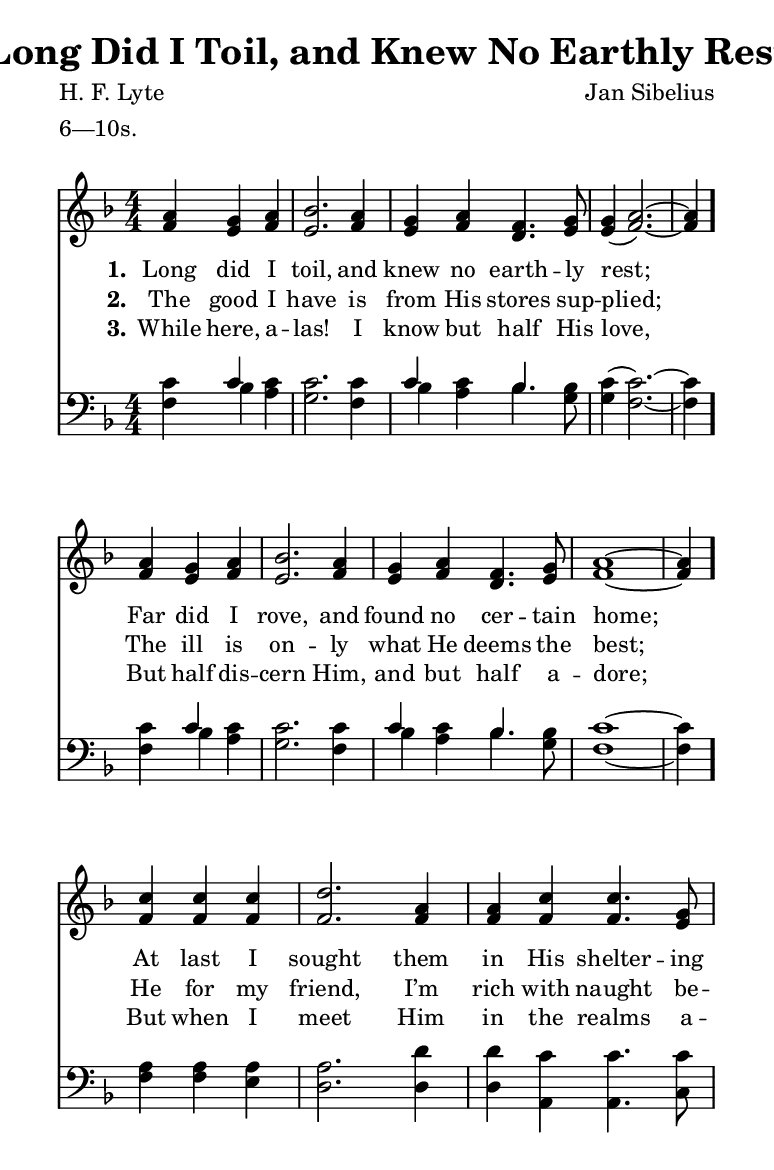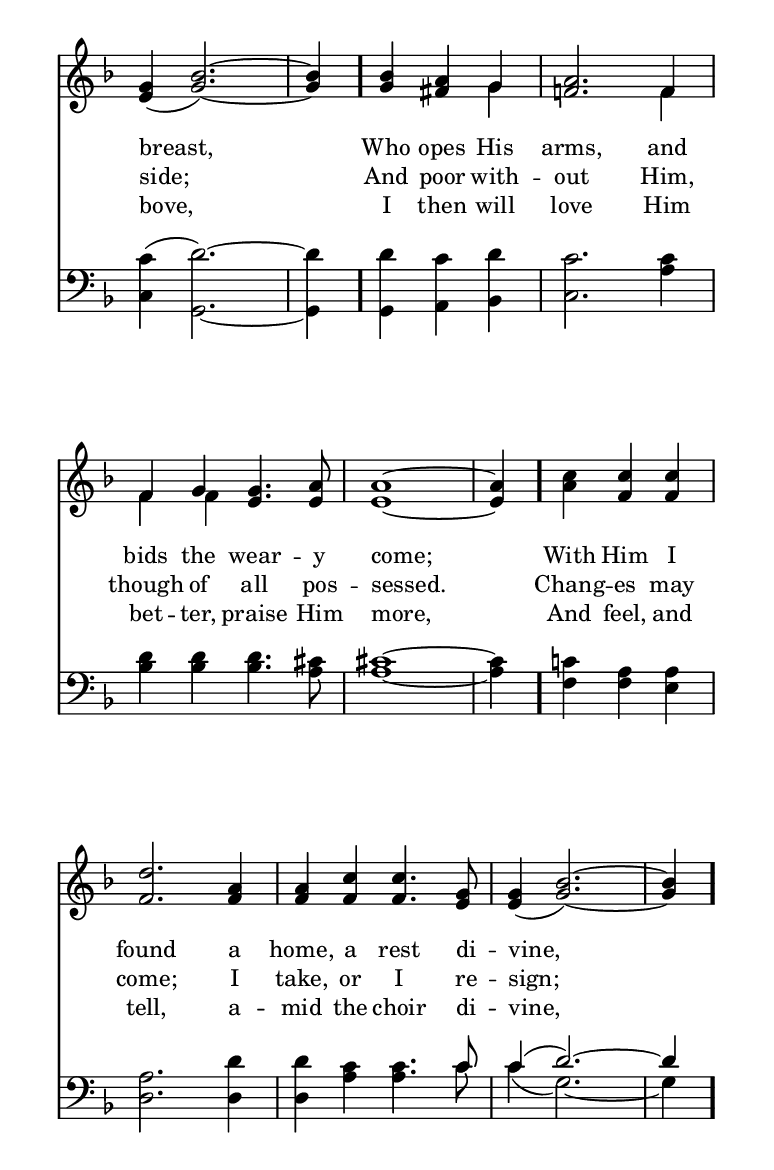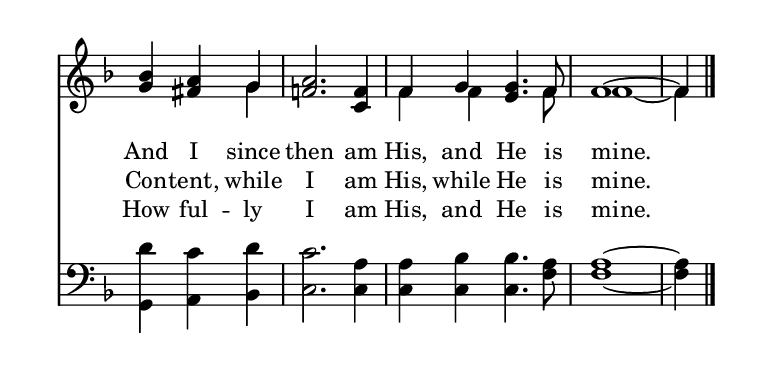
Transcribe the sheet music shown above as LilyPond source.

\include "common/global.ily"
\paper {
  \include "common/paper.ily"
  ragged-last-bottom = ##t
  system-count = #(cond (is-eogsized 5) (#t #f))
  page-count = #(cond (is-eogsized 2) (#t #f))
}

\header{
  hymnnumber = "173"
  title = "Long Did I Toil, and Knew No Earthly Rest"
  tunename = "Finlandia"
  meter = "6—10s."
  poet = "H. F. Lyte"
  composer = "Jan Sibelius"
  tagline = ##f
}

global = {
  \include "common/overrides.ily"
  \override Staff.TimeSignature.style = #'numbered
  \time 4/4
  \override Score.MetronomeMark.transparent = ##t % hide all fermata changes too
  \tempo 4=100
  \key f \major
  \partial 2.
  \autoBeamOff
}

patternA = { c4 c4 c4 | c2. c4 | c4 c4 c4. c8 | c4( c2.) ~ | \noBreak \noPageBreak c4 }
patternB = { c4 c4 c4 | c2. c4 | c4 c4 c4. c8 | c1 ~ \noBreak \noPageBreak c4 }

notesSoprano = {
\global
\relative c'' {

  \changePitch \patternA { a g a bes a g a f g g a a }
  \changePitch \patternB { a g a bes a g a f g a a }
  \changePitch \patternA { c c c d a a c c g g bes bes }
  \changePitch \patternB { bes a g a f f g g a a a }
  \changePitch \patternA { c c c d a a c c g g bes bes }
  \changePitch \patternB { bes a g a f f g g f f f }

  \bar "|."

}
}

notesAlto = {
\global
\relative e' {

  \changePitch \patternA { f e f e f e f d e e f f }
  \changePitch \patternB { f e f e f e f d e f f }
  \changePitch \patternA { f f f f f f f f e e g g }
  \changePitch \patternB { g fis g f! f f f e e e e }
  \changePitch \patternA { a f f f f f f f e e g g }
  \changePitch \patternB { g fis g f! c f f e f f f }

}
}

notesTenor = {
\global
\relative a {

  \changePitch \patternA { c c c c c c c bes bes c c c }
  \changePitch \patternB { c c c c c c c bes bes c c }
  \changePitch \patternA { a a a a d d c c c c d d }
  \changePitch \patternB { d c d c c d d d cis cis cis }
  \changePitch \patternA { c! a a a d d c c c c d d }
  \changePitch \patternB { d c d c a a bes bes a a a }

}
}

notesBass = {
\global
\relative f {

  \changePitch \patternA { f bes a g f bes a bes g g f f }
  \changePitch \patternB { f bes a g f bes a bes g f f }
  \changePitch \patternA { f f e d d d a a c c g g }
  \changePitch \patternB { g a bes c a' bes bes bes a a a }
  \changePitch \patternA { f f e d d d a' a c c g g }
  \changePitch \patternB { g, a bes c c c c c f f f }

}
}

wordsA = \lyricmode {
\set stanza = "1."

Long did I toil, and knew no earth -- ly rest; \bar "."
Far did I rove, and found no cer -- tain home; \bar "."
At last I sought them in His shelter -- ing breast, \bar "." % original has shel -- ter -- ing
Who opes His arms, and bids the wear -- y come; \bar "."
With Him I found a home, a rest di -- vine, \bar "."
And I since then am His, and He is mine. \bar "."

}

wordsB = \lyricmode {
\set stanza = "2."

The good I have is from His stores sup -- plied;
The ill is on -- ly what He deems the best;
He for my friend, I’m rich with naught be -- side;
And poor with -- out Him, though of all pos -- sessed.
Chang -- es may come; I take, or I re -- sign;
Con -- tent, while I am His, while He is mine.

}

wordsC = \lyricmode {
\set stanza = "3."

While here, a -- las! I know but half His love,
But half dis -- cern Him, and but half a -- dore;
But when I meet Him in the realms a -- bove,
I then will love Him bet -- ter, praise Him more,
And feel, and tell, a -- mid the choir di -- vine,
How ful -- ly I am His, and He is mine.

}

\score {
  \context ChoirStaff <<
    \context Staff = upper <<
      \set Staff.autoBeaming = ##f
      \set ChoirStaff.systemStartDelimiter = #'SystemStartBar
      \set ChoirStaff.printPartCombineTexts = ##f
      \partcombine #'(2 . 11) \notesSoprano \notesAlto
      \context NullVoice = sopranos { \voiceOne << \notesSoprano >> }
      \context Lyrics = one   \lyricsto sopranos \wordsA
      \context Lyrics = two   \lyricsto sopranos \wordsB
      \context Lyrics = three \lyricsto sopranos \wordsC
    >>
    \context Staff = men <<
      \set Staff.autoBeaming = ##f
      \clef bass
      \set ChoirStaff.printPartCombineTexts = ##f
      \partcombine #'(2 . 11) \notesTenor \notesBass
    >>
  >>
  \layout {
    \include "common/layout.ily"
  }
  \midi{
    \include "common/midi.ily"
  }
}

\version "2.19.49"  % necessary for upgrading to future LilyPond versions.

% vi:set et ts=2 sw=2 ai nocindent syntax=lilypond:
